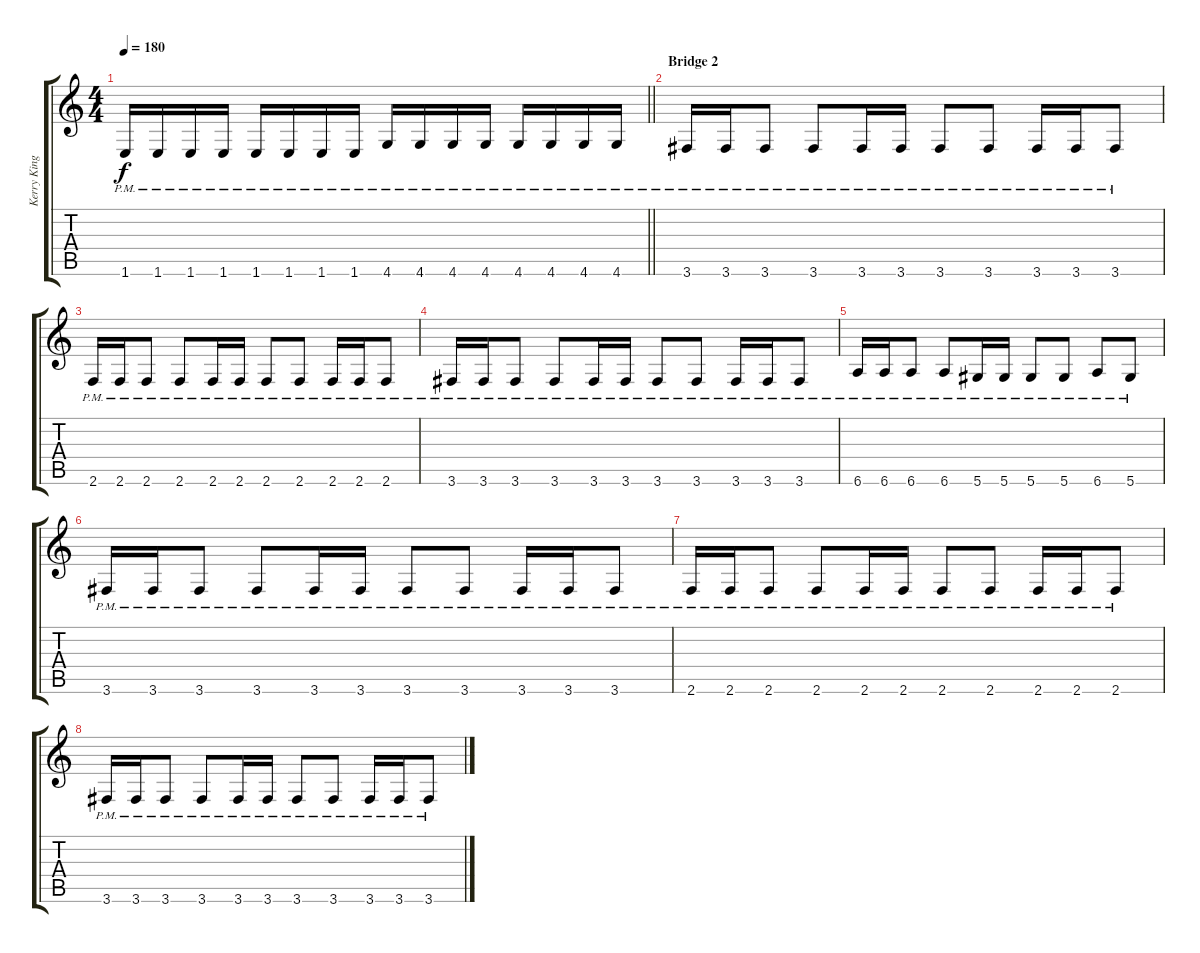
\track ("Kerry King" "Kerry King") {instrument distortionguitar}
\staff {score tabs}
\tuning (Eb4 Bb3 Gb3 Db3 Ab2 Eb2) {hide}
\ts (4 4)
\tempo 180
\clef g2
\barLineRight lightlight
\ks c
1.6{pm}.16{dy f} 1.6{pm}.16 1.6{pm}.16 1.6{pm}.16 1.6{pm}.16 1.6{pm}.16 1.6{pm}.16 1.6{pm}.16 4.6{pm}.16 4.6{pm}.16 4.6{pm}.16 4.6{pm}.16 4.6{pm}.16 4.6{pm}.16 4.6{pm}.16 4.6{pm}.16 |
\section ("" "Bridge 2")
3.6{pm}.16 3.6{pm}.16 3.6{pm}.8 3.6{pm}.8 3.6{pm}.16 3.6{pm}.16 3.6{pm}.8 3.6{pm}.8 3.6{pm}.16 3.6{pm}.16 3.6{pm}.8 |
2.6{pm}.16 2.6{pm}.16 2.6{pm}.8 2.6{pm}.8 2.6{pm}.16 2.6{pm}.16 2.6{pm}.8 2.6{pm}.8 2.6{pm}.16 2.6{pm}.16 2.6{pm}.8 |
3.6{pm}.16 3.6{pm}.16 3.6{pm}.8 3.6{pm}.8 3.6{pm}.16 3.6{pm}.16 3.6{pm}.8 3.6{pm}.8 3.6{pm}.16 3.6{pm}.16 3.6{pm}.8 |
6.6{pm}.16 6.6{pm}.16 6.6{pm}.8 6.6{pm}.8 5.6{pm}.16 5.6{pm}.16 5.6{pm}.8 5.6{pm}.8 6.6{pm}.8 5.6{pm}.8 |
3.6{pm}.16 3.6{pm}.16 3.6{pm}.8 3.6{pm}.8 3.6{pm}.16 3.6{pm}.16 3.6{pm}.8 3.6{pm}.8 3.6{pm}.16 3.6{pm}.16 3.6{pm}.8 |
2.6{pm}.16 2.6{pm}.16 2.6{pm}.8 2.6{pm}.8 2.6{pm}.16 2.6{pm}.16 2.6{pm}.8 2.6{pm}.8 2.6{pm}.16 2.6{pm}.16 2.6{pm}.8 |
3.6{pm}.16 3.6{pm}.16 3.6{pm}.8 3.6{pm}.8 3.6{pm}.16 3.6{pm}.16 3.6{pm}.8 3.6{pm}.8 3.6{pm}.16 3.6{pm}.16 3.6{pm}.8
